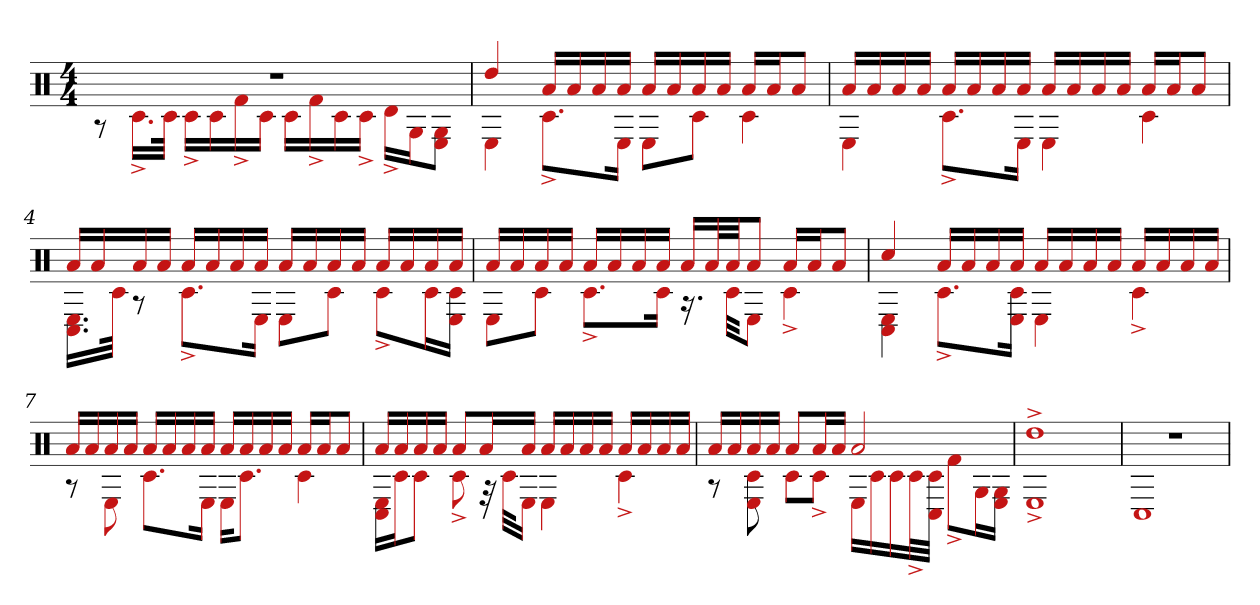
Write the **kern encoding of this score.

**kern
*part1
*staff1
*clefX
*k[]
*M4/4
=1
*^
1r	8r
.	16.c#^LL
.	32c#JJk
.	16c#^LL
.	16c#
.	16f#^
.	16c#JJ
.	16c#LL
.	16f#^
.	16c#
.	16c#^JJ
.	16d^LL
.	16GJ
.	8G 8EJ
=2	=2
4dd	4E
16aLL	8.c#^L
16a	.
16a	.
16aJJ	16EJk
16aLL	8EL
16a	.
16a	8c#J
16aJJ	.
16aLL	4c#
16aJ	.
8aJ	.
=3	=3
16aLL	4E
16a	.
16a	.
16aJJ	.
16aLL	8.c#^L
16a	.
16a	.
16aJJ	16EJk
16aLL	4E
16a	.
16a	.
16aJJ	.
16aLL	4c#
16aJ	.
8aJ	.
=4	=4
16aLL	16.C# 16.ELL
16a	.
.	32c#JJk
16a	8r
16aJJ	.
16aLL	8.c#^L
16a	.
16a	.
16aJJ	16EJk
16aLL	8EL
16a	.
16a	8c#J
16aJJ	.
16aLL	8c#^L
16a	.
16a	16c#L
16aJJ	16c# 16EJJ
=5	=5
16aLL	8EL
16a	.
16a	8c#J
16aJJ	.
16aLL	8.c#^L
16a	.
16a	.
16aJJ	16c#Jk
16aLL	16.r
32aL	.
32aJJ	32c#KKL
8aJ	8EJ
16aLL	4c#^
16aJ	.
8aJ	.
=6	=6
4cc#	4C# 4E
16aLL	8.c#^L
16a	.
16a	.
16aJJ	16c# 16EJk
16aLL	4E
16a	.
16a	.
16aJJ	.
16aLL	4c#^
16a	.
16a	.
16aJJ	.
=7	=7
16aLL	8r
16a	.
16a	8E
16aJJ	.
16aLL	8.c#L
16a	.
16a	.
16aJJ	16EJk
16aLL	16EKL
16a	8.c#J
16a	.
16aJJ	.
16aLL	4c#
16aJ	.
8aJ	.
=8	=8
16aLL	16C# 16ELL
16a	16c#J
16a	8c#J
16aJJ	.
8aL	8c#^
16aL	32r
.	32c#KLL
16aJJ	16EJJ
16aLL	4E
16a	.
16a	.
16aJJ	.
16aLL	4c#^
16a	.
16a	.
16aJJ	.
=9	=9
16aLL	8r
16a	.
16a	8E 8c#
16aJJ	.
8aL	8c#L
16aL	8c#^J
16aJJ	.
2a	16ELL
.	16c#
.	16c#
.	32c#^L
.	32C# 32c#JJJ
.	8f#^L
.	16GL
.	16G 16EJJ
=10	=10
1dd^	1E^
=11	=11
1r	1C#
*v	*v
=
*-
